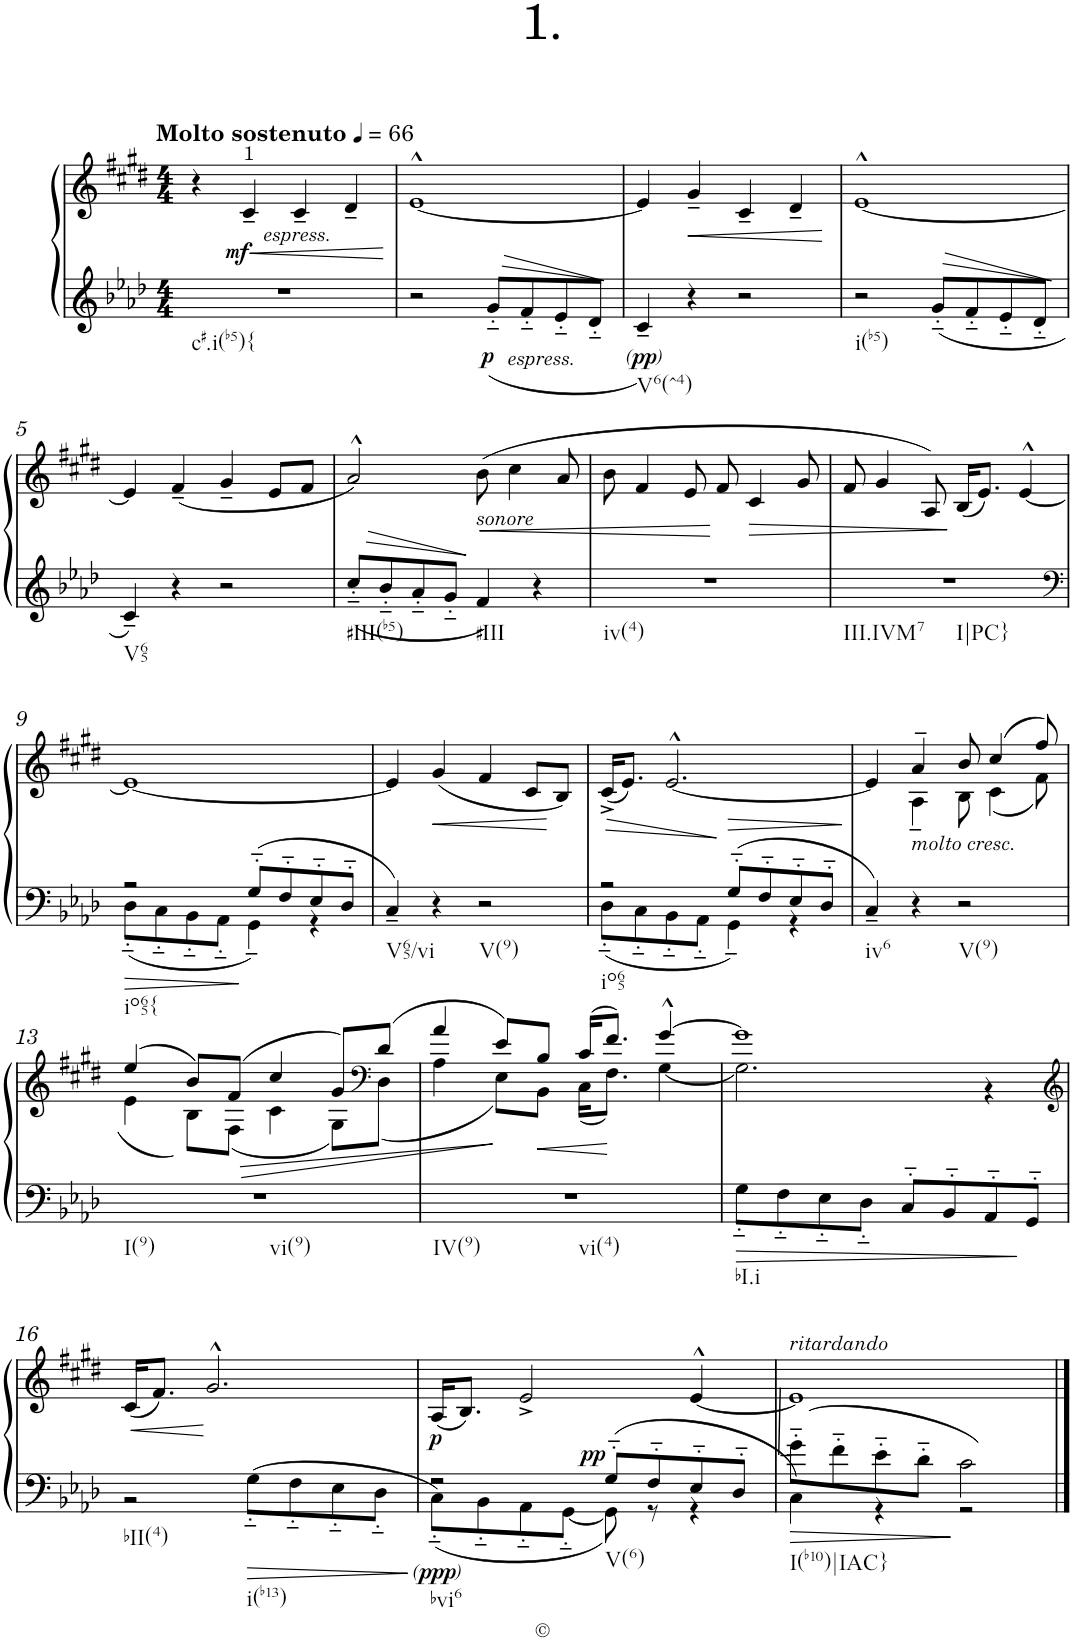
**kern	**dynam	**kern	**dynam
*part2	*part2	*part1	*part1
*staff2	*staff2	*staff1	*staff1
*clefG2	*	*clefG2	*
*k[b-e-a-d-]	*	*k[f#c#g#d#]	*
*f:	*	*c#:	*
*M4/4	*	*M4/4	*
*MM66	*	*MM66	*
=1	=1	=1	=1
!	!	!LO:TX:a:B:t=Molto sostenuto	!
!LO:TX:b:t=c#.i(b5){	!	!	!
1r	.	4r	.
!	!	!	!LO:HP:b
!	!	!	!LO:DY:n=1:b
.	.	4c#~/	< mf
!	!	!LO:TX:b:i:t=espress.	!
.	.	4c#~/	.
.	.	4d#~/	.
.	.	.	[
=2	=2	=2	=2
2r	.	[1e^^	.
!LO:TX:b:i:t=espress.	!	!	!
!	!LO:HP:b	!	!
!	!LO:DY:n=1:b	!	!
(<8g'~/L	> p	.	.
8f'~/	.	.	.
8e-'~/	.	.	.
8d-'~/J	.	.	.
.	]	.	.
=3	=3	=3	=3
!LO:TX:b:t=V6(^4)	!	!	!
!	!LO:DY:b	!	!
!	!LO:DY:n=1:b	!	!
!	!LO:DY:n=2:b	!	!
4c~/)	other-dynamics pp other-dynamics	4e/]	.
!	!	!	!LO:HP:b
4r	.	4g#~/	<
2r	.	4c#~/	.
.	.	4d#~/	.
.	.	.	[
=4	=4	=4	=4
!LO:TX:b:t=i(b5)	!	!	!
2r	.	[1e^^	.
!	!LO:HP:b	!	!
(<8g'~/L	>	.	.
8f'~/	.	.	.
8e-'~/	.	.	.
8d-'~/J	.	.	.
.	]	.	.
!!LO:LB:g=z
=5	=5	=5	=5
!LO:TX:b:t=V65	!	!	!
4c~/)	.	4e/]	.
4r	.	(<4f#~/	.
2r	.	4g#~/	.
.	.	8e/L	.
.	.	8f#/J	.
=6	=6	=6	=6
!LO:TX:b:t=#III(b5)	!	!	!
(<8cc'~/L	.	2a^^/)	.
!	!LO:HP:b	!	!
8b-'~/	>	.	.
8a-'~/	.	.	.
8g'~/J	.	.	.
!	!	!LO:TX:b:i:t=sonore	!
!LO:TX:b:t=#III	!	!	!
!	!	!	!LO:HP:b
4f/)	]	(>8b\	<
.	.	4cc#\	.
4r	.	.	.
.	.	8a/	.
=7	=7	=7	=7
!LO:TX:b:t=iv(4)	!	!	!
1r	.	8b\	.
.	.	4f#/	.
.	.	8e/	.
.	.	8f#/	[
!	!	!	!LO:HP:b
.	.	4c#/	>
.	.	8g#/	.
=8	=8	=8	=8
!LO:TX:b:t=III.IVM7	!	!	!
!LO:TX:b:t=I|PC}	!	!	!
1r	.	8f#/	.
.	.	4g#/	.
.	.	8A/)	.
.	.	(<16B/KL	]
.	.	8.e/J)	.
.	.	[4e^^/	.
!!LO:LB:g=z
=9	=9	=9	=9
*clefF4	*	*	*
!LO:TX:b:t=io65{	!	!	!
!	!LO:HP:b	!	!
*^	*	*	*
2r	(<8D-'~\L	>	1e_	.
.	8C'~\	.	.	.
.	8BB-'~\	.	.	.
.	8AA-'~\J	.	.	.
(>8G'~/L	4GG~\)	]	.	.
8F'~/	.	.	.	.
8E-'~/	4r	.	.	.
8D-'~/J	.	.	.	.
*v	*v	*	*	*
=10	=10	=10	=10
!LO:TX:b:t=V65/vi	!	!	!
4C~/)	.	4e/]	.
!	!	!	!LO:HP:b
4r	.	(<4g#/	<
!LO:TX:b:t=V(9)	!	!	!
2r	.	4f#/	.
.	.	8c#/L	.
.	.	8B/J)	[
=11	=11	=11	=11
!LO:TX:b:t=io65	!	!	!
!	!LO:HP:b	!	!
*^	*	*	*
2r	(<8D-'~\L	>	(<16c#^/KL	.
.	.	.	8.e/J)	.
.	8C'~\	.	.	.
.	8BB-'~\	.	[2.e^^/	.
.	8AA-'~\J	.	.	.
!	!	!LO:HP:n=1:b	!	!
(>8G'~/L	4GG~\)	] >	.	.
8F'~/	.	.	.	.
8E-'~/	4r	.	.	.
8D-'~/J	.	.	.	.
*v	*v	*	*	*
.	]	.	.
=12	=12	=12	=12
*	*	*^	*
!LO:TX:b:t=iv6	!	!	!	!
4C~/)	.	4e/]	4ryy	.
!	!	!LO:TX:b:i:t=molto cresc.	!	!
4r	.	4a~/	4A~\	.
!LO:TX:b:t=V(9)	!	!	!	!
2r	.	8b/	8B\	.
.	.	(4cc#/	(<4c#\	.
.	.	8ff#/)	8f#\)	.
!!LO:LB:g=z	!!
=13	=13	=13	=13	=13
!LO:TX:b:t=I(9)	!	!	!	!
!LO:TX:b:t=vi(9)	!	!	!	!
1r	.	(4ee/	(<4e\	.
.	.	8b/L)	8B\L)	.
!	!	!	!	!LO:HP:b
.	.	(8f#/J	(<8F#\J	>
.	.	4cc#/	4c#\	.
.	.	8g#/L)	8G#\L)	.
*	*	*clefF4	*	*
.	.	(8d#/J	(<8D#\J	.
=14	=14	=14	=14	=14
!LO:TX:b:t=IV(9)	!	!	!	!
!LO:TX:b:t=vi(4)	!	!	!	!
1r	.	4a/	4A\	.
.	.	8e/L)	8E\L)	]
!	!	!	!	!LO:HP:b
.	.	8B/J	8BB\J	<
.	.	(>16c#/KL	(<16C#\KL	.
.	.	8.f#/J)	8.F#\J)	[
.	.	[>4g#^^/	[<4G#\	.
=15	=15	=15	=15	=15
!LO:TX:b:t=bI.i	!	!	!	!
!	!LO:HP:b	!	!	!
*^	*	*	*	*
1ryy	8G'~\L	>	1g#]	2.G#\]	.
.	8F'~\	.	.	.	.
.	8E-'~\	.	.	.	.
.	8D-'~\J	.	.	.	.
.	8C'~/L	.	.	.	.
.	8BB-'~/	.	.	.	.
.	8AA-'~/	.	.	4r	.
.	8GG'~/J	]	.	.	.
*	*	*	*v	*v	*
!!LO:LB:g=z
=16	=16	=16	=16	=16
*	*	*	*clefG2	*
!LO:TX:b:t=i(b13)	!	!	!	!
!LO:TX:b:t=bII(4)	!	!	!	!
!	!	!	!	!LO:HP:b
1ryy	2r	.	(<16c#/KL	<
.	.	.	8.f#/J)	.
.	.	.	2.g#^^/	[
!	!	!LO:HP:b	!	!
.	(>8G'~\L	>	.	.
.	8F'~\	.	.	.
.	8E-'~\	.	.	.
.	8D-'~\J	.	.	.
=17	=17	=17	=17	=17
!LO:TX:b:t=bvi6	!	!	!	!
!	!	!LO:DY:b	!	!
!	!	!LO:DY:n=1:b	!	!
!	!	!LO:DY:n=2:b	!	!LO:DY:b
2r	(<8C'~\L)	other-dynamics ppp other-dynamics	(<16A/KL	p
.	.	.	8.B/J)	.
.	8BB-'~\	.	.	.
.	8AA-'~\	.	2e^/	.
.	[<8GG'~\J	.	.	.
!LO:TX:b:t=V(6)	!	!	!	!
!	!	!LO:DY:n=3:a	!	!
(>8G'~/L	8GG\])	pp	.	.
8F'~/	8r	.	.	.
8E-'~/	4r	.	[4e^^/	.
8D-'~/J	.	.	.	.
=18	=18	=18	=18	=18
!	!	!	!LO:TX:a:i:t=ritardando	!
!LO:TX:b:t=I(b10)|IAC}	!	!	!	!
(>8g'>~>\L	4C\)	.	1e]	.
8f'>~>\	.	.	.	.
8e-'>~>\	4r	.	.	.
8d-'>~>\J	.	.	.	.
2c\)	2r	]	.	.
*v	*v	*	*	*
==	==	==	==
*-	*-	*-	*-
